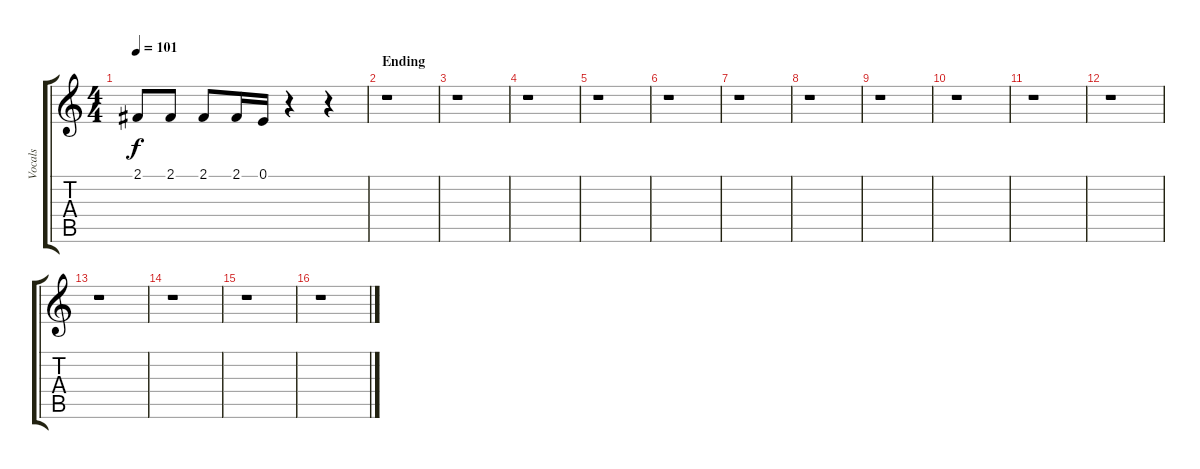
\track ("Vocals" "Vocals") {instrument choiraahs}
\staff {score tabs}
\tuning (E4 B3 G3 D3 A2 E2) {hide}
\ts (4 4)
\tempo 101
\clef g2
\ks c
2.1.8{dy f} 2.1.8 2.1.8 2.1.16 0.1.16 r.4 r.4 |
\section ("" "Ending")
r.1 |
r.1 |
r.1 |
r.1 |
r.1 |
r.1 |
r.1 |
r.1 |
r.1 |
r.1 |
r.1 |
r.1 |
r.1 |
r.1 |
r.1
